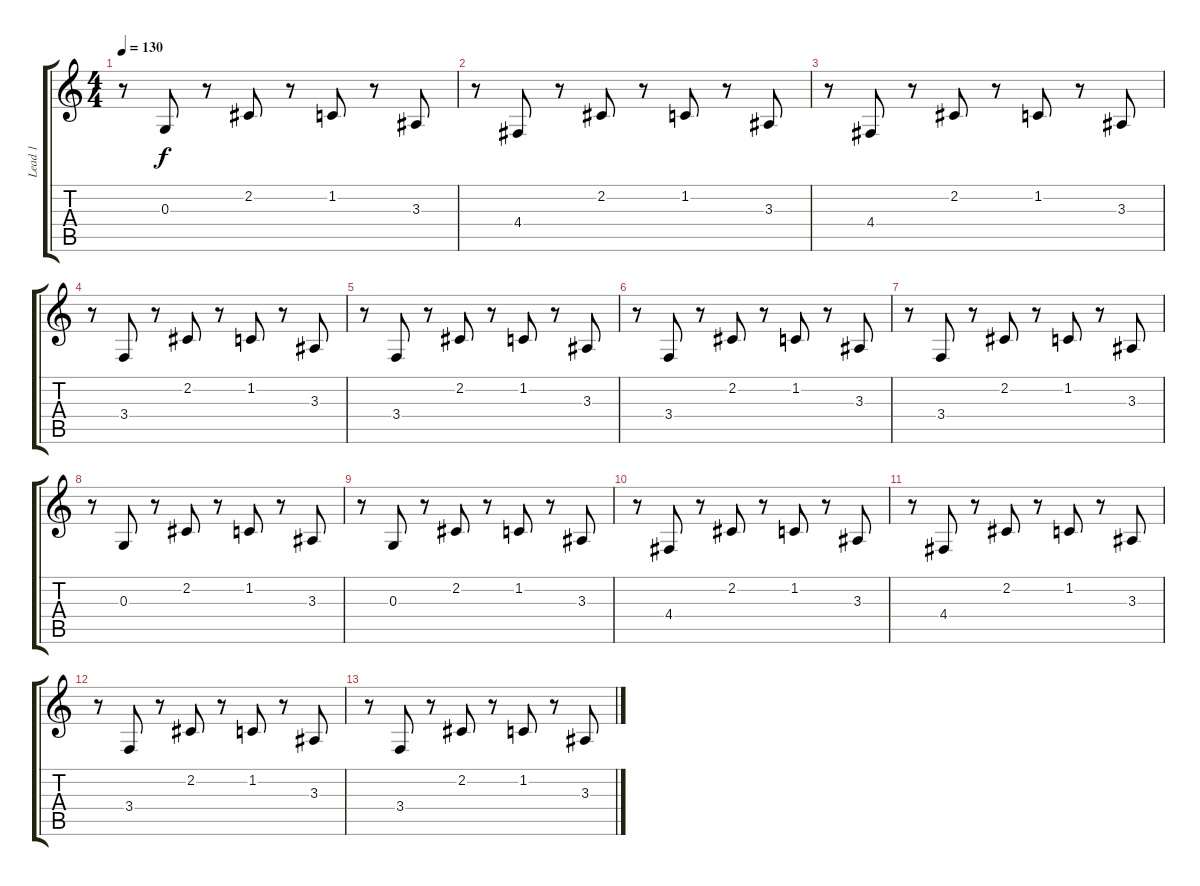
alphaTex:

\track ("Lead 1" "Lead 1") {instrument lead2sawtooth}
\staff {score tabs}
\tuning (E4 B3 G3 D3 A2 E2) {hide}
\ts (4 4)
\tempo 130
\clef g2
\ks c
r.8{dy f} 0.3.8 r.8 2.2.8 r.8 1.2.8 r.8 3.3.8 |
r.8 4.4.8 r.8 2.2.8 r.8 1.2.8 r.8 3.3.8 |
r.8 4.4.8 r.8 2.2.8 r.8 1.2.8 r.8 3.3.8 |
r.8 3.4.8 r.8 2.2.8 r.8 1.2.8 r.8 3.3.8 |
r.8 3.4.8 r.8 2.2.8 r.8 1.2.8 r.8 3.3.8 |
r.8 3.4.8 r.8 2.2.8 r.8 1.2.8 r.8 3.3.8 |
r.8 3.4.8 r.8 2.2.8 r.8 1.2.8 r.8 3.3.8 |
r.8 0.3.8 r.8 2.2.8 r.8 1.2.8 r.8 3.3.8 |
r.8 0.3.8 r.8 2.2.8 r.8 1.2.8 r.8 3.3.8 |
r.8 4.4.8 r.8 2.2.8 r.8 1.2.8 r.8 3.3.8 |
r.8 4.4.8 r.8 2.2.8 r.8 1.2.8 r.8 3.3.8 |
r.8 3.4.8 r.8 2.2.8 r.8 1.2.8 r.8 3.3.8 |
r.8 3.4.8 r.8 2.2.8 r.8 1.2.8 r.8 3.3.8
